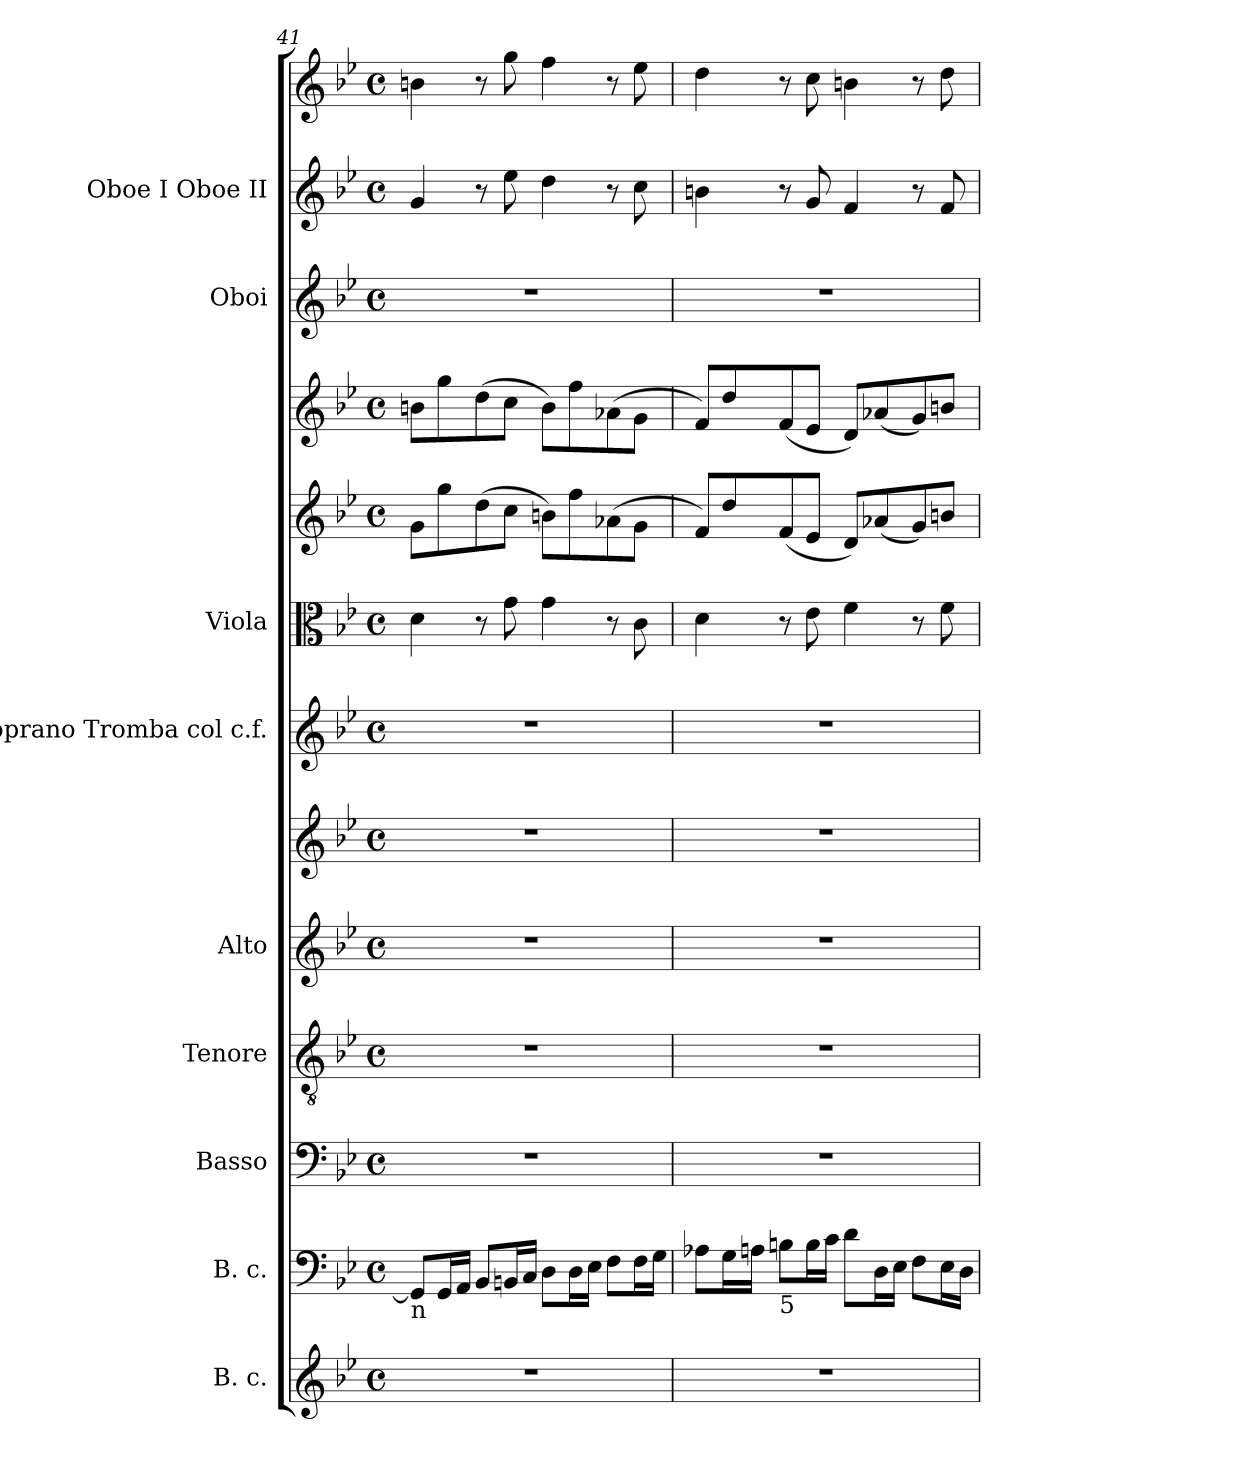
**kern	**kern	**kern	**kern	**kern	**kern	**kern	**kern	**kern	**kern	**kern	**kern	**kern
*part12	*part11	*part10	*part9	*part8	*part7	*part6	*part5	*part4	*part3	*part2	*part1	*part1
*staff13	*staff12	*staff11	*staff10	*staff9	*staff8	*staff7	*staff6	*staff5	*staff4	*staff3	*staff2	*staff1
*I"B. c.	*I"B. c.	*I"Basso	*I"Tenore	*I"Alto	*	*I"Soprano Tromba col c.f.	*I"Viola	*	*	*I"Oboi	*I"Oboe I Oboe II	*
*	*I'B. c.	*I'Basso	*I'Tenore	*I'Alto	*	*I'Soprano	*I'Viola	*	*	*	*I'Ob	*
!!LO:PB:g=z
*clefG2	*clefF4	*clefF4	*clefGv2	*clefG2	*clefG2	*clefG2	*clefC3	*clefG2	*clefG2	*clefG2	*clefG2	*clefG2
*k[b-e-]	*k[b-e-]	*k[b-e-]	*k[b-e-]	*k[b-e-]	*k[b-e-]	*k[b-e-]	*k[b-e-]	*k[b-e-]	*k[b-e-]	*k[b-e-]	*k[b-e-]	*k[b-e-]
*B-:	*B-:	*B-:	*B-:	*B-:	*B-:	*B-:	*B-:	*B-:	*B-:	*B-:	*B-:	*B-:
*M4/4	*M4/4	*M4/4	*M4/4	*M4/4	*M4/4	*M4/4	*M4/4	*M4/4	*M4/4	*M4/4	*M4/4	*M4/4
*met(c)	*met(c)	*met(c)	*met(c)	*met(c)	*met(c)	*met(c)	*met(c)	*met(c)	*met(c)	*met(c)	*met(c)	*met(c)
=41	=41	=41	=41	=41	=41	=41	=41	=41	=41	=41	=41	=41
!	!LO:TX:b:t=n	!	!	!	!	!	!	!	!	!	!	!
1r	8GG</L]	1r	1r	1r	1r	1r	4d\	8g\L	8bn\L	1r	4g/	4bn\
.	16GG/L	.	.	.	.	.	.	8gg\	8gg\	.	.	.
.	16AA/JJ	.	.	.	.	.	.	.	.	.	.	.
.	8BB-</L	.	.	.	.	.	8r	(>8dd\	(>8dd\	.	8r	8r
.	16BBn/L	.	.	.	.	.	8g\	8cc\J	8cc\J	.	8ee-\	8gg\
.	16C/JJ	.	.	.	.	.	.	.	.	.	.	.
.	8D>\L	.	.	.	.	.	4g\	8bn\L)	8b\L)	.	4dd\	4ff\
.	16D\L	.	.	.	.	.	.	8ff\	8ff\	.	.	.
.	16E-\JJ	.	.	.	.	.	.	.	.	.	.	.
.	8F>\L	.	.	.	.	.	8r	(>8a-X\	(>8a-X\	.	8r	8r
.	16F\L	.	.	.	.	.	8c\	8g\J	8g\J	.	8cc\	8ee-\
.	16G\JJ	.	.	.	.	.	.	.	.	.	.	.
=42	=42	=42	=42	=42	=42	=42	=42	=42	=42	=42	=42	=42
1r	8A-X>\L	1r	1r	1r	1r	1r	4d\	8f/L)	8f/L)	1r	4bn\	4dd\
.	16G\L	.	.	.	.	.	.	8dd/	8dd/	.	.	.
.	16An\JJ	.	.	.	.	.	.	.	.	.	.	.
!	!LO:TX:b:t=5	!	!	!	!	!	!	!	!	!	!	!
.	8Bn>\L	.	.	.	.	.	8r	(<8f/	(<8f/	.	8r	8r
.	16B\L	.	.	.	.	.	8e-\	8e-/J	8e-/J	.	8g/	8cc\
.	16c\JJ	.	.	.	.	.	.	.	.	.	.	.
.	8d>\L	.	.	.	.	.	4f\	8d/L)	8d/L)	.	4f/	4bn\
.	16D\L	.	.	.	.	.	.	(<8a-X/	(<8a-X/	.	.	.
.	16E-\JJ	.	.	.	.	.	.	.	.	.	.	.
.	8F\L	.	.	.	.	.	8r	8g/)	8g/)	.	8r	8r
.	16E->\L	.	.	.	.	.	8f\	8bn/J	8bn/J	.	8f/	8dd\
.	16D\JJ	.	.	.	.	.	.	.	.	.	.	.
=	=	=	=	=	=	=	=	=	=	=	=	=
*-	*-	*-	*-	*-	*-	*-	*-	*-	*-	*-	*-	*-
